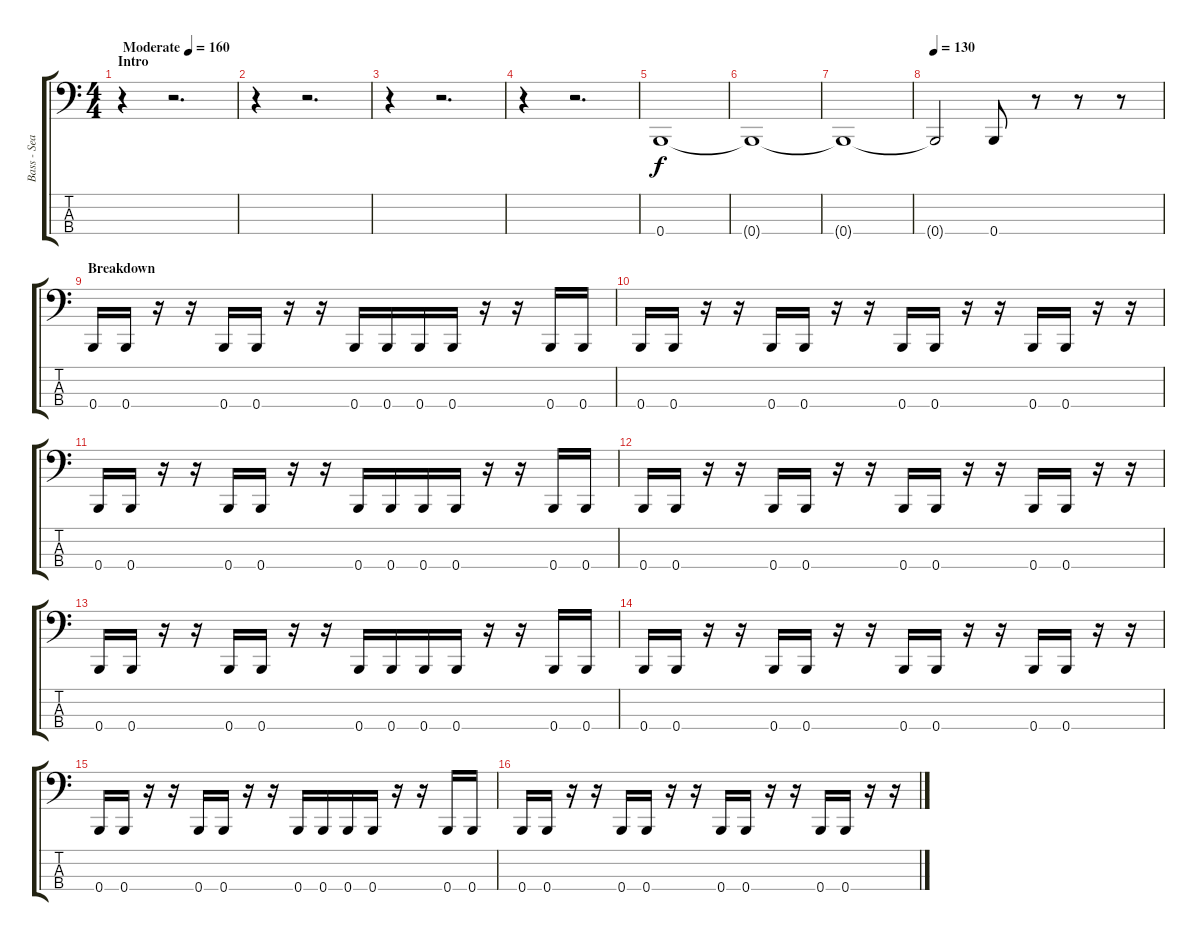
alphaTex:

\track ("Bass - Sean" "Bass - Sea") {instrument electricbasspick}
\staff {score tabs}
\tuning (E2 B1 Gb1 B0) {hide}
\ts (4 4)
\section ("" "Intro")
\tempo (160 "Moderate")
\clef f4
\ks c
r.4{dy f instrument electricbasspick} r.2{d} |
r.4 r.2{d} |
r.4 r.2{d} |
r.4 r.2{d} |
0.4.1 |
0.4{t}.1 |
0.4{t}.1 |
\tempo 130
0.4{t}.2 0.4.8 r.8 r.8 r.8 |
\section ("" "Breakdown")
0.4.16 0.4.16 r.16 r.16 0.4.16 0.4.16 r.16 r.16 0.4.16 0.4.16 0.4.16 0.4.16 r.16 r.16 0.4.16 0.4.16 |
0.4.16 0.4.16 r.16 r.16 0.4.16 0.4.16 r.16 r.16 0.4.16 0.4.16 r.16 r.16 0.4.16 0.4.16 r.16 r.16 |
0.4.16 0.4.16 r.16 r.16 0.4.16 0.4.16 r.16 r.16 0.4.16 0.4.16 0.4.16 0.4.16 r.16 r.16 0.4.16 0.4.16 |
0.4.16 0.4.16 r.16 r.16 0.4.16 0.4.16 r.16 r.16 0.4.16 0.4.16 r.16 r.16 0.4.16 0.4.16 r.16 r.16 |
0.4.16 0.4.16 r.16 r.16 0.4.16 0.4.16 r.16 r.16 0.4.16 0.4.16 0.4.16 0.4.16 r.16 r.16 0.4.16 0.4.16 |
0.4.16 0.4.16 r.16 r.16 0.4.16 0.4.16 r.16 r.16 0.4.16 0.4.16 r.16 r.16 0.4.16 0.4.16 r.16 r.16 |
0.4.16 0.4.16 r.16 r.16 0.4.16 0.4.16 r.16 r.16 0.4.16 0.4.16 0.4.16 0.4.16 r.16 r.16 0.4.16 0.4.16 |
0.4.16 0.4.16 r.16 r.16 0.4.16 0.4.16 r.16 r.16 0.4.16 0.4.16 r.16 r.16 0.4.16 0.4.16 r.16 r.16
